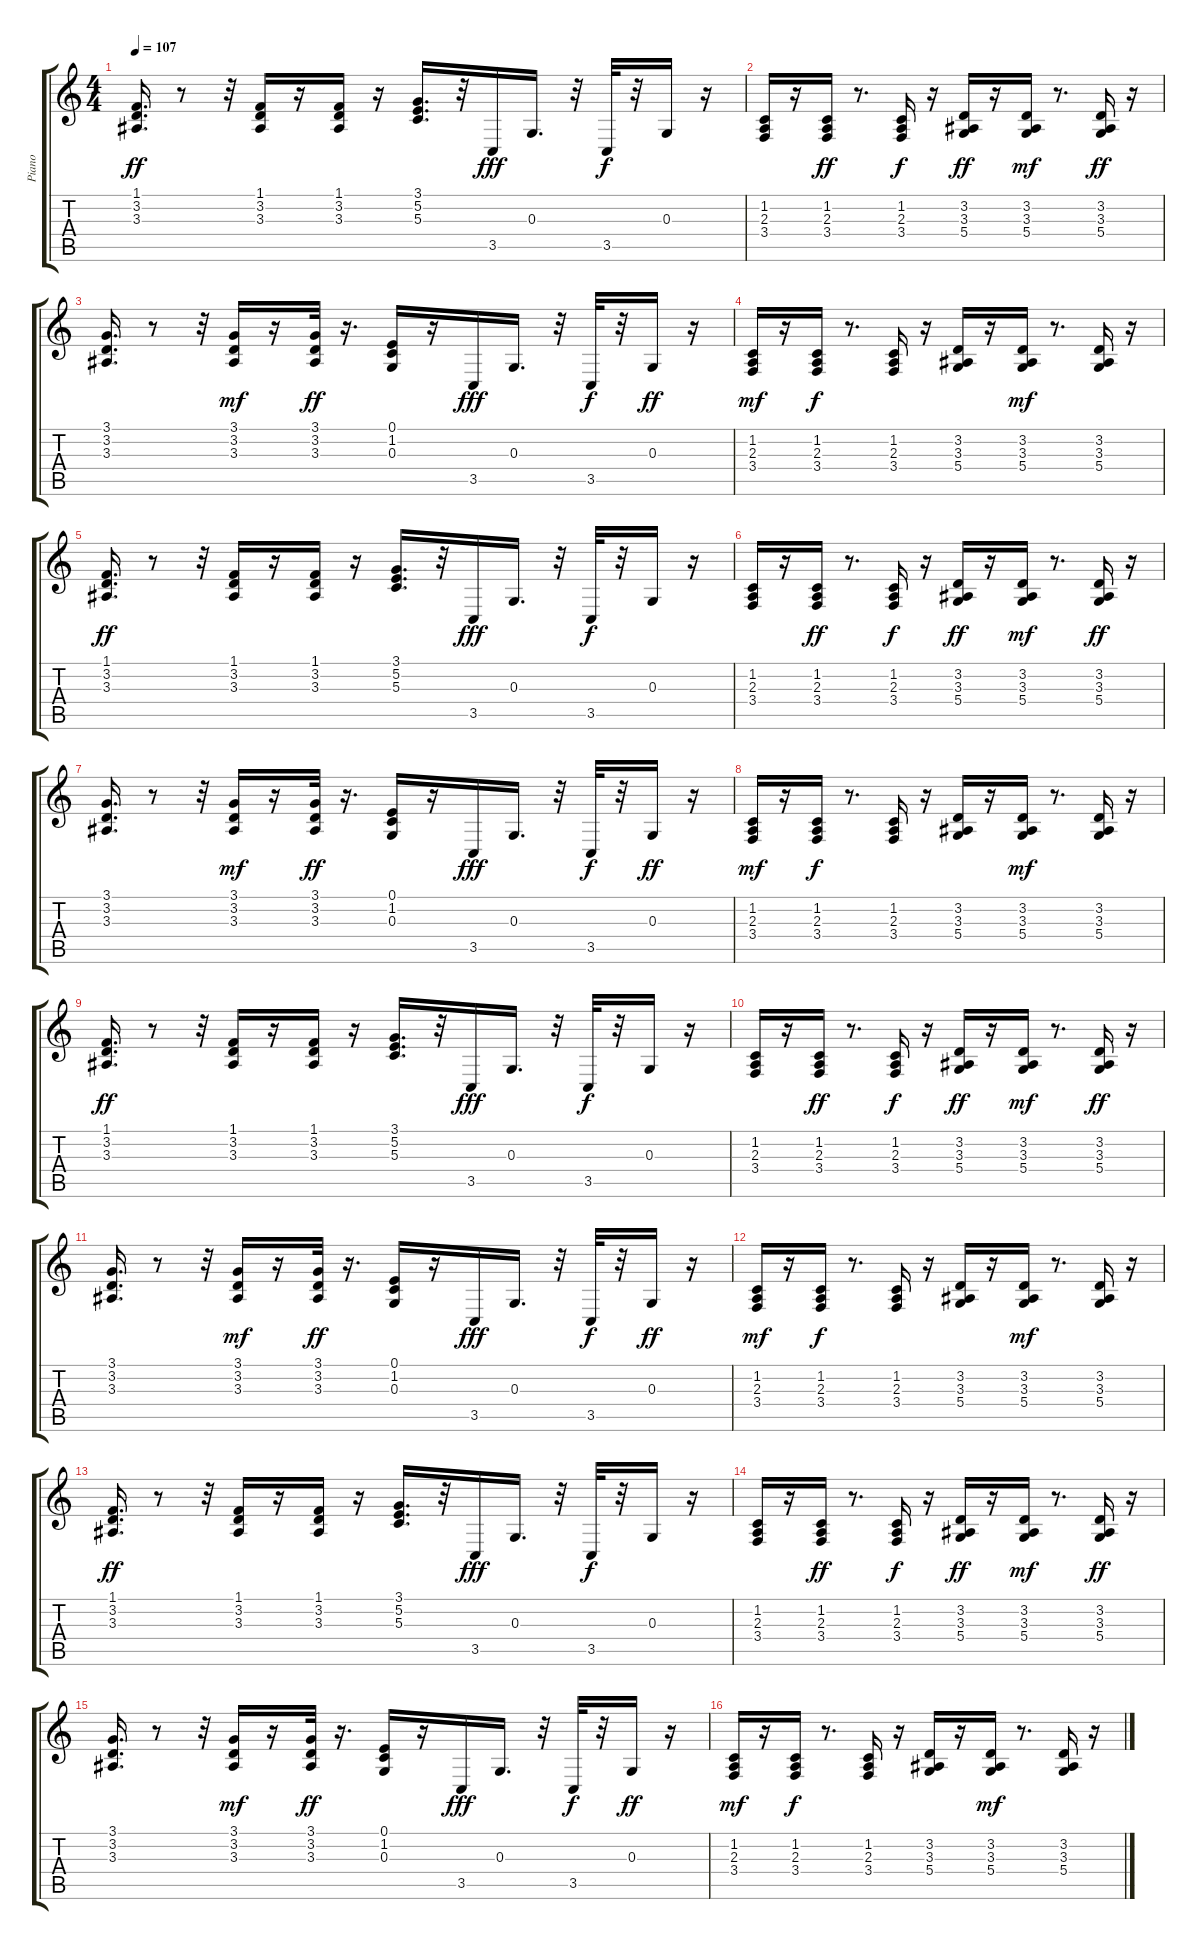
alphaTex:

\track ("Piano" "Piano") {instrument acousticgrandpiano}
\staff {score tabs}
\tuning (E4 B3 G3 D3 A2 E2) {hide}
\ts (4 4)
\tempo 107
\clef g2
\ks c
(1.1 3.2 3.3).16{d dy ff} r.8 r.32 (1.1 3.2 3.3).16 r.16 (1.1 3.2 3.3).16 r.16 (3.1 5.2 5.3).16{d} r.32 3.5.16{dy fff} 0.3.16{d} r.32 3.5.32{dy f} r.32 0.3.16 r.16 |
(1.2 2.3 3.4).16 r.16 (1.2 2.3 3.4).16{dy ff} r.8{d} (1.2 2.3 3.4).16{dy f} r.16 (3.2 3.3 5.4).16{dy ff} r.16 (3.2 3.3 5.4).16{dy mf} r.8{d} (3.2 3.3 5.4).16{dy ff} r.16 |
(3.1 3.2 3.3).16{d} r.8 r.32 (3.1 3.2 3.3).16{dy mf} r.16 (3.1 3.2 3.3).32{dy ff} r.16{d} (0.1 1.2 0.3).16 r.16 3.5.16{dy fff} 0.3.16{d} r.32 3.5.32{dy f} r.32 0.3.16{dy ff} r.16 |
(1.2 2.3 3.4).16{dy mf} r.16 (1.2 2.3 3.4).16{dy f} r.8{d} (1.2 2.3 3.4).16 r.16 (3.2 3.3 5.4).16 r.16 (3.2 3.3 5.4).16{dy mf} r.8{d} (3.2 3.3 5.4).16 r.16 |
(1.1 3.2 3.3).16{d dy ff} r.8 r.32 (1.1 3.2 3.3).16 r.16 (1.1 3.2 3.3).16 r.16 (3.1 5.2 5.3).16{d} r.32 3.5.16{dy fff} 0.3.16{d} r.32 3.5.32{dy f} r.32 0.3.16 r.16 |
(1.2 2.3 3.4).16 r.16 (1.2 2.3 3.4).16{dy ff} r.8{d} (1.2 2.3 3.4).16{dy f} r.16 (3.2 3.3 5.4).16{dy ff} r.16 (3.2 3.3 5.4).16{dy mf} r.8{d} (3.2 3.3 5.4).16{dy ff} r.16 |
(3.1 3.2 3.3).16{d} r.8 r.32 (3.1 3.2 3.3).16{dy mf} r.16 (3.1 3.2 3.3).32{dy ff} r.16{d} (0.1 1.2 0.3).16 r.16 3.5.16{dy fff} 0.3.16{d} r.32 3.5.32{dy f} r.32 0.3.16{dy ff} r.16 |
(1.2 2.3 3.4).16{dy mf} r.16 (1.2 2.3 3.4).16{dy f} r.8{d} (1.2 2.3 3.4).16 r.16 (3.2 3.3 5.4).16 r.16 (3.2 3.3 5.4).16{dy mf} r.8{d} (3.2 3.3 5.4).16 r.16 |
(1.1 3.2 3.3).16{d dy ff} r.8 r.32 (1.1 3.2 3.3).16 r.16 (1.1 3.2 3.3).16 r.16 (3.1 5.2 5.3).16{d} r.32 3.5.16{dy fff} 0.3.16{d} r.32 3.5.32{dy f} r.32 0.3.16 r.16 |
(1.2 2.3 3.4).16 r.16 (1.2 2.3 3.4).16{dy ff} r.8{d} (1.2 2.3 3.4).16{dy f} r.16 (3.2 3.3 5.4).16{dy ff} r.16 (3.2 3.3 5.4).16{dy mf} r.8{d} (3.2 3.3 5.4).16{dy ff} r.16 |
(3.1 3.2 3.3).16{d} r.8 r.32 (3.1 3.2 3.3).16{dy mf} r.16 (3.1 3.2 3.3).32{dy ff} r.16{d} (0.1 1.2 0.3).16 r.16 3.5.16{dy fff} 0.3.16{d} r.32 3.5.32{dy f} r.32 0.3.16{dy ff} r.16 |
(1.2 2.3 3.4).16{dy mf} r.16 (1.2 2.3 3.4).16{dy f} r.8{d} (1.2 2.3 3.4).16 r.16 (3.2 3.3 5.4).16 r.16 (3.2 3.3 5.4).16{dy mf} r.8{d} (3.2 3.3 5.4).16 r.16 |
(1.1 3.2 3.3).16{d dy ff} r.8 r.32 (1.1 3.2 3.3).16 r.16 (1.1 3.2 3.3).16 r.16 (3.1 5.2 5.3).16{d} r.32 3.5.16{dy fff} 0.3.16{d} r.32 3.5.32{dy f} r.32 0.3.16 r.16 |
(1.2 2.3 3.4).16 r.16 (1.2 2.3 3.4).16{dy ff} r.8{d} (1.2 2.3 3.4).16{dy f} r.16 (3.2 3.3 5.4).16{dy ff} r.16 (3.2 3.3 5.4).16{dy mf} r.8{d} (3.2 3.3 5.4).16{dy ff} r.16 |
(3.1 3.2 3.3).16{d} r.8 r.32 (3.1 3.2 3.3).16{dy mf} r.16 (3.1 3.2 3.3).32{dy ff} r.16{d} (0.1 1.2 0.3).16 r.16 3.5.16{dy fff} 0.3.16{d} r.32 3.5.32{dy f} r.32 0.3.16{dy ff} r.16 |
(1.2 2.3 3.4).16{dy mf} r.16 (1.2 2.3 3.4).16{dy f} r.8{d} (1.2 2.3 3.4).16 r.16 (3.2 3.3 5.4).16 r.16 (3.2 3.3 5.4).16{dy mf} r.8{d} (3.2 3.3 5.4).16 r.16
